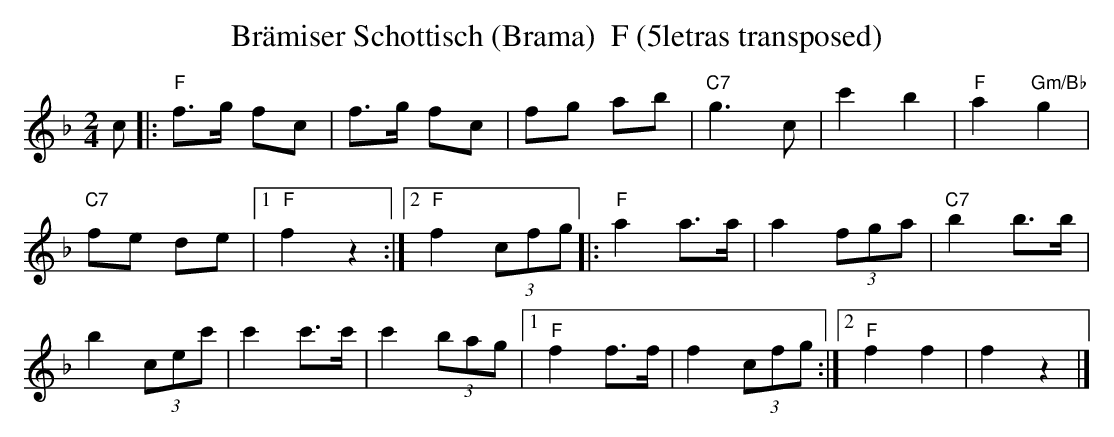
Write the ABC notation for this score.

X:1
T:Br\"amiser Schottisch (Brama)  F (5letras transposed)
M:2/4
L:1/8
K:F transpose=3 %%MIDI gchordon
c|: "F"f>g fc | f>g fc | fg ab | "C7"g3c | c'2b2 | "F"a2"Gm/Bb"g2 |
"C7"fe de |1 "F"f2z2 :|2 "F"f2 (3cfg |: "F"a2 a>a | a2 (3fga | "C7"b2 b>b |
b2 (3cec'  | c'2c'>c' | c'2 (3bag |1 "F"f2f>f |  f2 (3cfg :|2 "F"f2f2 | f2z2 |]
